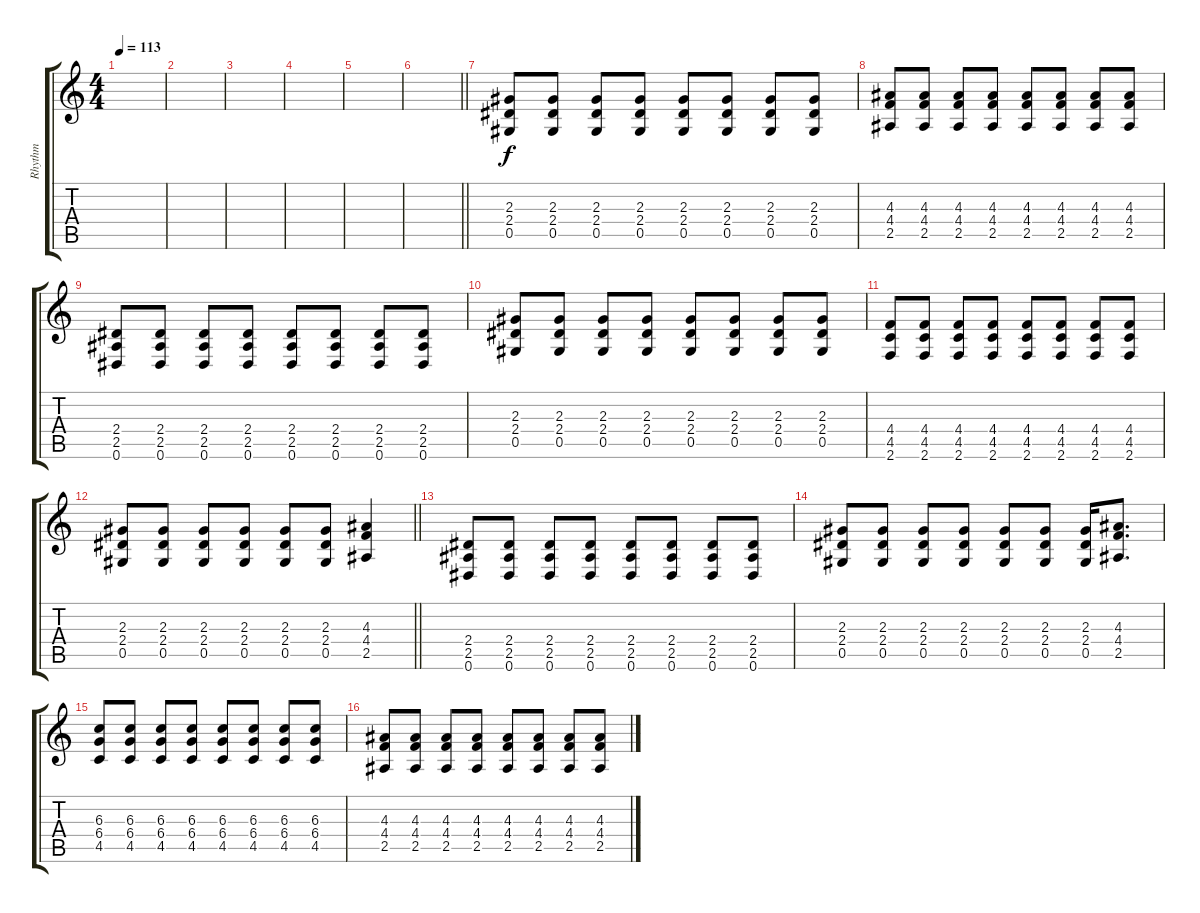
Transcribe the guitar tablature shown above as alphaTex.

\track ("Rhythm" "Rhythm") {instrument distortionguitar}
\staff {score tabs}
\tuning (Eb4 Bb3 Gb3 Db3 Ab2 Eb2) {hide}
\ts (4 4)
\tempo 113
\clef g2
\ks c
|
|
|
|
|
\barLineRight lightlight
|
\section ("" "")
(2.3 2.4 0.5).8 (2.3 2.4 0.5).8 (2.3 2.4 0.5).8 (2.3 2.4 0.5).8 (2.3 2.4 0.5).8 (2.3 2.4 0.5).8 (2.3 2.4 0.5).8 (2.3 2.4 0.5).8 |
(4.3 4.4 2.5).8 (4.3 4.4 2.5).8 (4.3 4.4 2.5).8 (4.3 4.4 2.5).8 (4.3 4.4 2.5).8 (4.3 4.4 2.5).8 (4.3 4.4 2.5).8 (4.3 4.4 2.5).8 |
(2.4 2.5 0.6).8 (2.4 2.5 0.6).8 (2.4 2.5 0.6).8 (2.4 2.5 0.6).8 (2.4 2.5 0.6).8 (2.4 2.5 0.6).8 (2.4 2.5 0.6).8 (2.4 2.5 0.6).8 |
(2.3 2.4 0.5).8 (2.3 2.4 0.5).8 (2.3 2.4 0.5).8 (2.3 2.4 0.5).8 (2.3 2.4 0.5).8 (2.3 2.4 0.5).8 (2.3 2.4 0.5).8 (2.3 2.4 0.5).8 |
(4.4 4.5 2.6).8 (4.4 4.5 2.6).8 (4.4 4.5 2.6).8 (4.4 4.5 2.6).8 (4.4 4.5 2.6).8 (4.4 4.5 2.6).8 (4.4 4.5 2.6).8 (4.4 4.5 2.6).8 |
\barLineRight lightlight
(2.3 2.4 0.5).8 (2.3 2.4 0.5).8 (2.3 2.4 0.5).8 (2.3 2.4 0.5).8 (2.3 2.4 0.5).8 (2.3 2.4 0.5).8 (4.3 4.4 2.5).4 |
\section ("" "")
(2.4 2.5 0.6).8 (2.4 2.5 0.6).8 (2.4 2.5 0.6).8 (2.4 2.5 0.6).8 (2.4 2.5 0.6).8 (2.4 2.5 0.6).8 (2.4 2.5 0.6).8 (2.4 2.5 0.6).8 |
(2.3 2.4 0.5).8 (2.3 2.4 0.5).8 (2.3 2.4 0.5).8 (2.3 2.4 0.5).8 (2.3 2.4 0.5).8 (2.3 2.4 0.5).8 (2.3 2.4 0.5).16 (4.3 4.4 2.5).8{d} |
(6.3 6.4 4.5).8 (6.3 6.4 4.5).8 (6.3 6.4 4.5).8 (6.3 6.4 4.5).8 (6.3 6.4 4.5).8 (6.3 6.4 4.5).8 (6.3 6.4 4.5).8 (6.3 6.4 4.5).8 |
(4.3 4.4 2.5).8 (4.3 4.4 2.5).8 (4.3 4.4 2.5).8 (4.3 4.4 2.5).8 (4.3 4.4 2.5).8 (4.3 4.4 2.5).8 (4.3 4.4 2.5).8 (4.3 4.4 2.5).8
